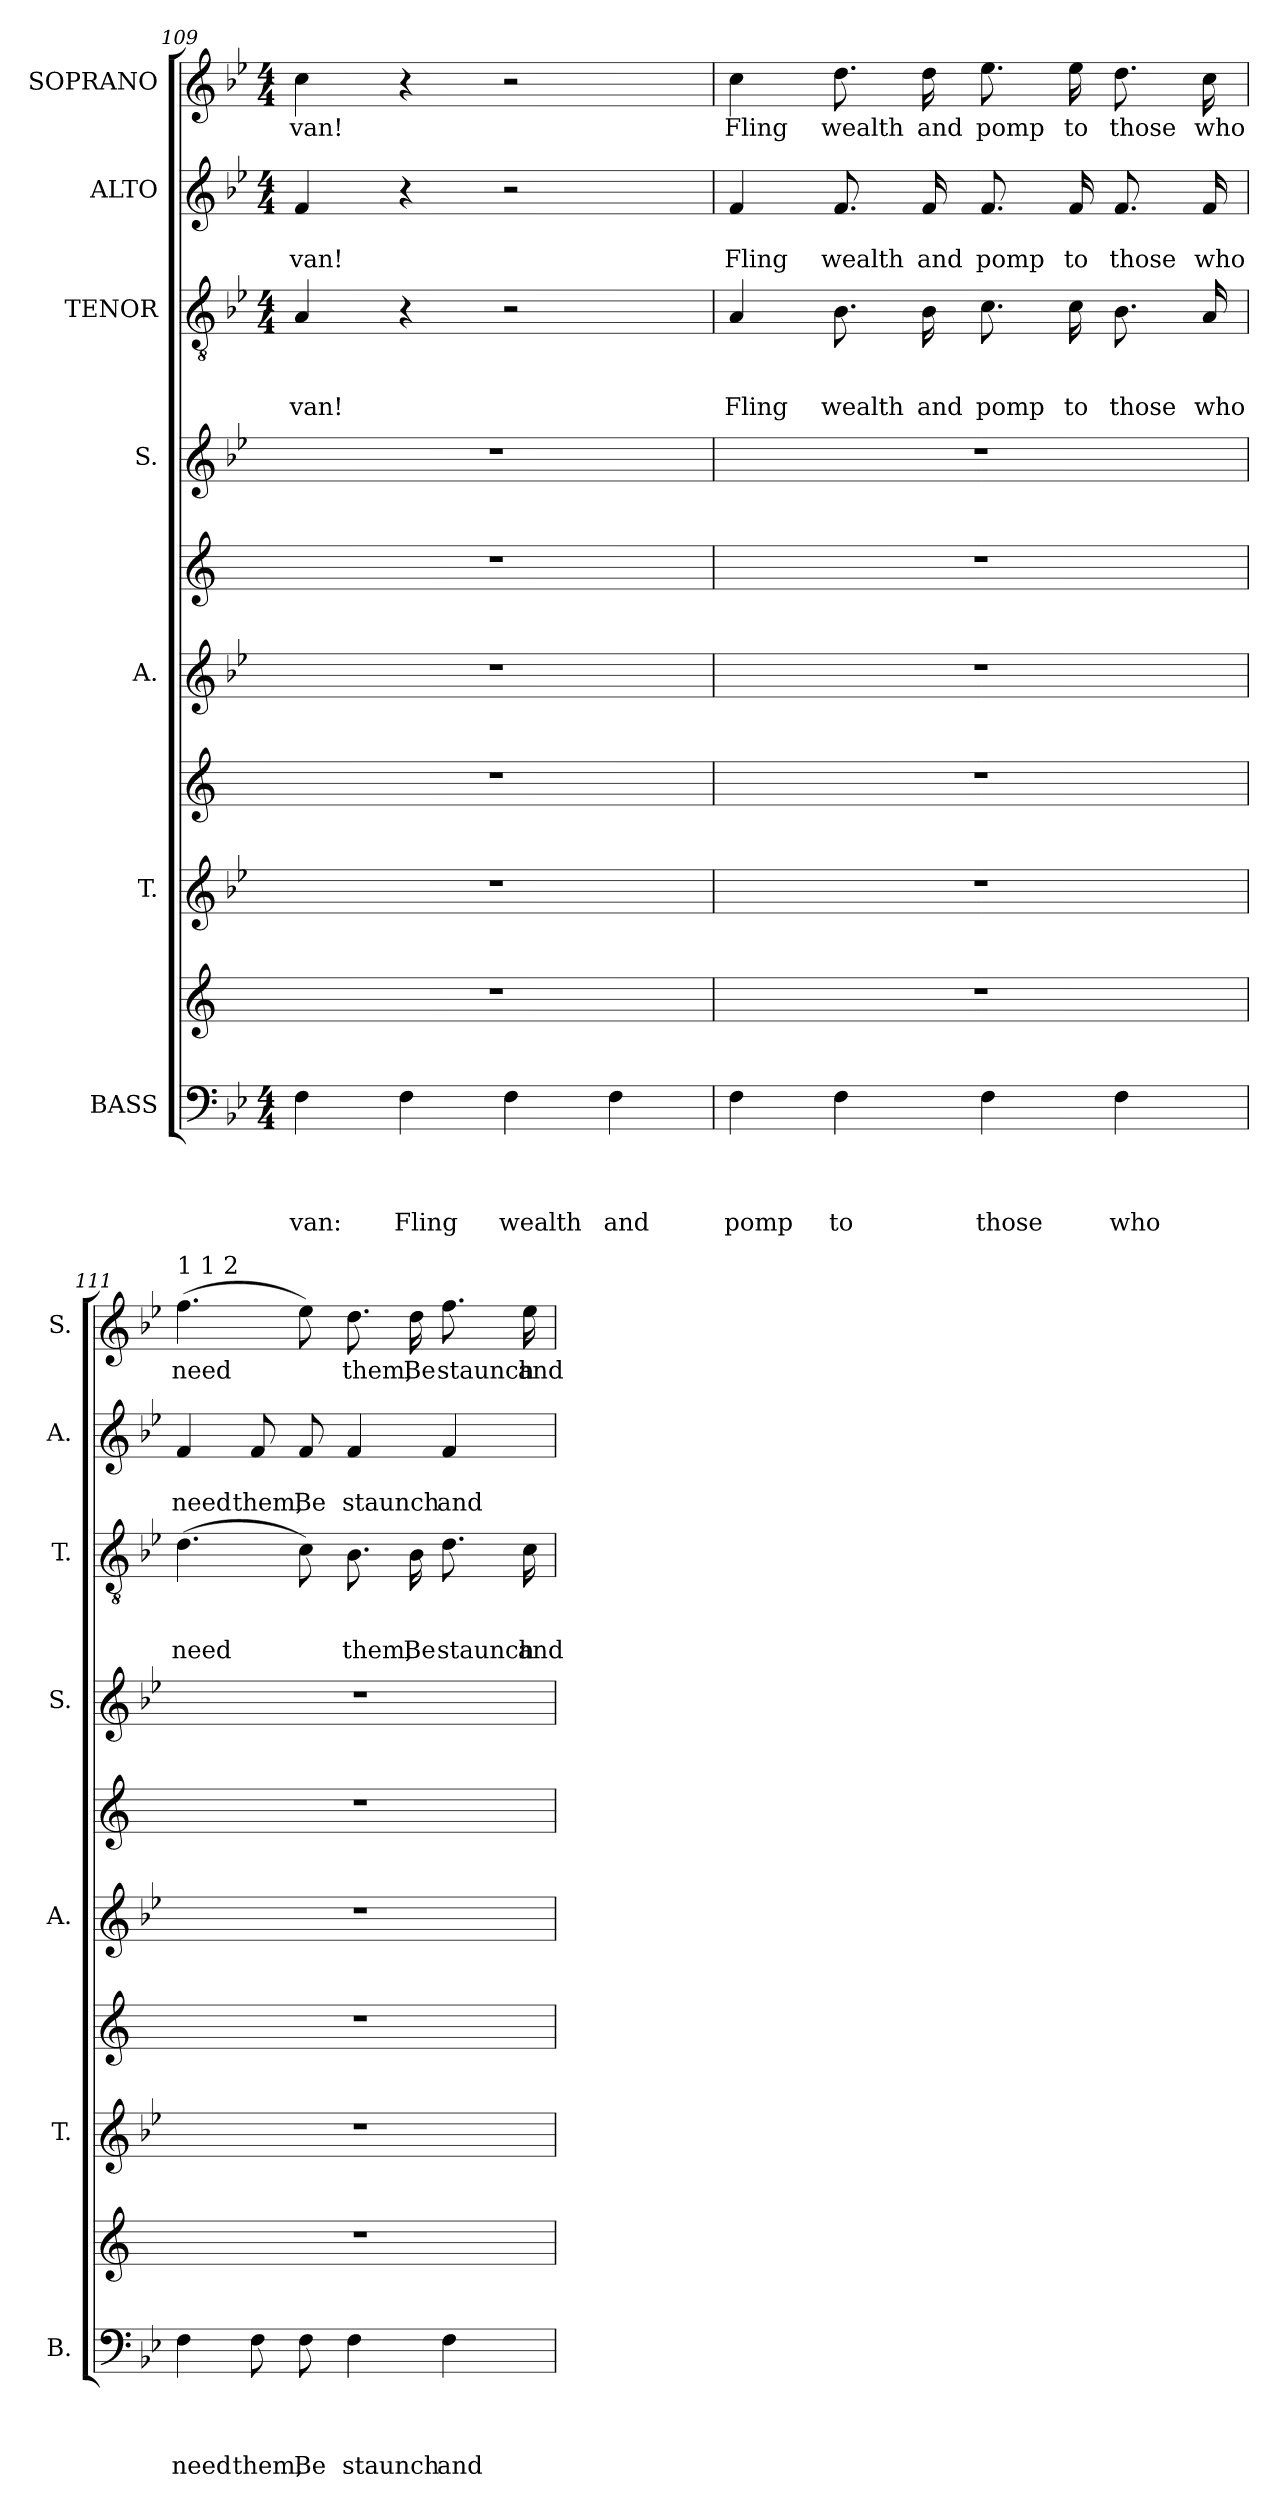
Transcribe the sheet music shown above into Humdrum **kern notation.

**kern	**text	**text	**text	**text	**kern	**kern	**kern	**kern	**kern	**kern	**kern	**text	**text	**text	**kern	**text	**text	**kern	**text
*part10	*part10	*part10	*part10	*part10	*part9	*part8	*part7	*part6	*part5	*part4	*part3	*part3	*part3	*part3	*part2	*part2	*part2	*part1	*part1
*staff10	*staff10	*staff10	*staff10	*staff10	*staff9	*staff8	*staff7	*staff6	*staff5	*staff4	*staff3	*staff3	*staff3	*staff3	*staff2	*staff2	*staff2	*staff1	*staff1
*I"BASS	*	*	*	*	*	*I"T.	*	*I"A.	*	*I"S.	*I"TENOR	*	*	*	*I"ALTO	*	*	*I"SOPRANO	*
*I'B.	*	*	*	*	*	*I'T.	*	*I'A.	*	*I'S.	*I'T.	*	*	*	*I'A.	*	*	*I'S.	*
*clefF4	*	*	*	*	*clefG2	*clefG2	*clefG2	*clefG2	*clefG2	*clefG2	*clefGv2	*	*	*	*clefG2	*	*	*clefG2	*
*	*	*	*	*	*ITrd1c2	*	*ITrd1c2	*	*ITrd1c2	*ITrd3c5	*	*	*	*	*	*	*	*	*
*k[b-e-]	*	*	*	*	*k[b-e-]	*k[b-e-]	*k[b-e-]	*k[b-e-]	*k[b-e-]	*k[b-]	*k[b-e-]	*	*	*	*k[b-e-]	*	*	*k[b-e-]	*
*B-:	*	*	*	*	*B-:	*B-:	*B-:	*B-:	*B-:	*F:	*B-:	*	*	*	*B-:	*	*	*B-:	*
*M4/4	*	*	*	*	*	*	*	*	*	*	*M4/4	*	*	*	*M4/4	*	*	*M4/4	*
=109	=109	=109	=109	=109	=109	=109	=109	=109	=109	=109	=109	=109	=109	=109	=109	=109	=109	=109	=109
!	!	!	!	!LO:LY:b	!	!	!	!	!	!	!	!	!	!LO:LY:b	!	!	!LO:LY:b	!	!LO:LY:b
4F\	.	.	.	van:	1r	1r	1r	1r	1r	1r	4A/	.	.	van!	4f/	.	van!	4cc\	van!
!	!	!	!	!LO:LY:b	!	!	!	!	!	!	!	!	!	!	!	!	!	!	!
4F\	.	.	.	Fling	.	.	.	.	.	.	4r	.	.	.	4r	.	.	4r	.
!	!	!	!	!LO:LY:b	!	!	!	!	!	!	!	!	!	!	!	!	!	!	!
4F\	.	.	.	wealth	.	.	.	.	.	.	2r	.	.	.	2r	.	.	2r	.
!	!	!	!	!LO:LY:b	!	!	!	!	!	!	!	!	!	!	!	!	!	!	!
4F\	.	.	.	and	.	.	.	.	.	.	.	.	.	.	.	.	.	.	.
=110	=110	=110	=110	=110	=110	=110	=110	=110	=110	=110	=110	=110	=110	=110	=110	=110	=110	=110	=110
!	!	!	!	!LO:LY:b	!	!	!	!	!	!	!	!	!	!LO:LY:b	!	!	!LO:LY:b	!	!LO:LY:b
4F\	.	.	.	pomp	1r	1r	1r	1r	1r	1r	4A/	.	.	Fling	4f/	.	Fling	4cc\	Fling
!	!	!	!	!LO:LY:b	!	!	!	!	!	!	!	!	!	!LO:LY:b	!	!	!LO:LY:b	!	!LO:LY:b
4F\	.	.	.	to	.	.	.	.	.	.	8.B-\	.	.	wealth	8.f/	.	wealth	8.dd\	wealth
!	!	!	!	!	!	!	!	!	!	!	!	!	!	!LO:LY:b	!	!	!LO:LY:b	!	!LO:LY:b
.	.	.	.	.	.	.	.	.	.	.	16B-\	.	.	and	16f/	.	and	16dd\	and
!	!	!	!	!LO:LY:b	!	!	!	!	!	!	!	!	!	!LO:LY:b	!	!	!LO:LY:b	!	!LO:LY:b
4F\	.	.	.	those	.	.	.	.	.	.	8.c\	.	.	pomp	8.f/	.	pomp	8.ee-\	pomp
!	!	!	!	!	!	!	!	!	!	!	!	!	!	!LO:LY:b	!	!	!LO:LY:b	!	!LO:LY:b
.	.	.	.	.	.	.	.	.	.	.	16c\	.	.	to	16f/	.	to	16ee-\	to
!	!	!	!	!LO:LY:b	!	!	!	!	!	!	!	!	!	!LO:LY:b	!	!	!LO:LY:b	!	!LO:LY:b
4F\	.	.	.	who	.	.	.	.	.	.	8.B-\	.	.	those	8.f/	.	those	8.dd\	those
!	!	!	!	!	!	!	!	!	!	!	!	!	!	!LO:LY:b	!	!	!LO:LY:b	!	!LO:LY:b
.	.	.	.	.	.	.	.	.	.	.	16A/	.	.	who	16f/	.	who	16cc\	who
!!LO:LB:g=z
=111	=111	=111	=111	=111	=111	=111	=111	=111	=111	=111	=111	=111	=111	=111	=111	=111	=111	=111	=111
!	!	!	!	!	!	!	!	!	!	!	!	!	!	!	!	!	!	!LO:TX:a:t=1 1 2	!
!	!	!	!	!LO:LY:b	!	!	!	!	!	!	!	!	!	!LO:LY:b	!	!	!LO:LY:b	!	!LO:LY:b
4F\	.	.	.	need	1r	1r	1r	1r	1r	1r	(>4.d\	.	.	need	4f/	.	need	(>4.ff\	need
!	!	!	!	!LO:LY:b	!	!	!	!	!	!	!	!	!	!	!	!	!LO:LY:b	!	!
8F\	.	.	.	them,	.	.	.	.	.	.	.	.	.	.	8f/	.	them,	.	.
!	!	!	!	!LO:LY:b	!	!	!	!	!	!	!	!	!	!	!	!	!LO:LY:b	!	!
8F\	.	.	.	Be	.	.	.	.	.	.	8c\)	.	.	.	8f/	.	Be	8ee-\)	.
!	!	!	!	!LO:LY:b	!	!	!	!	!	!	!	!	!	!LO:LY:b	!	!	!LO:LY:b	!	!LO:LY:b
4F\	.	.	.	staunch	.	.	.	.	.	.	8.B-\	.	.	them,	4f/	.	staunch	8.dd\	them,
!	!	!	!	!	!	!	!	!	!	!	!	!	!	!LO:LY:b	!	!	!	!	!LO:LY:b
.	.	.	.	.	.	.	.	.	.	.	16B-\	.	.	Be	.	.	.	16dd\	Be
!	!	!	!	!LO:LY:b	!	!	!	!	!	!	!	!	!	!LO:LY:b	!	!	!LO:LY:b	!	!LO:LY:b
4F\	.	.	.	and	.	.	.	.	.	.	8.d\	.	.	staunch	4f/	.	and	8.ff\	staunch
!	!	!	!	!	!	!	!	!	!	!	!	!	!	!LO:LY:b	!	!	!	!	!LO:LY:b
.	.	.	.	.	.	.	.	.	.	.	16c\	.	.	and	.	.	.	16ee-\	and
=	=	=	=	=	=	=	=	=	=	=	=	=	=	=	=	=	=	=	=
*-	*-	*-	*-	*-	*-	*-	*-	*-	*-	*-	*-	*-	*-	*-	*-	*-	*-	*-	*-
